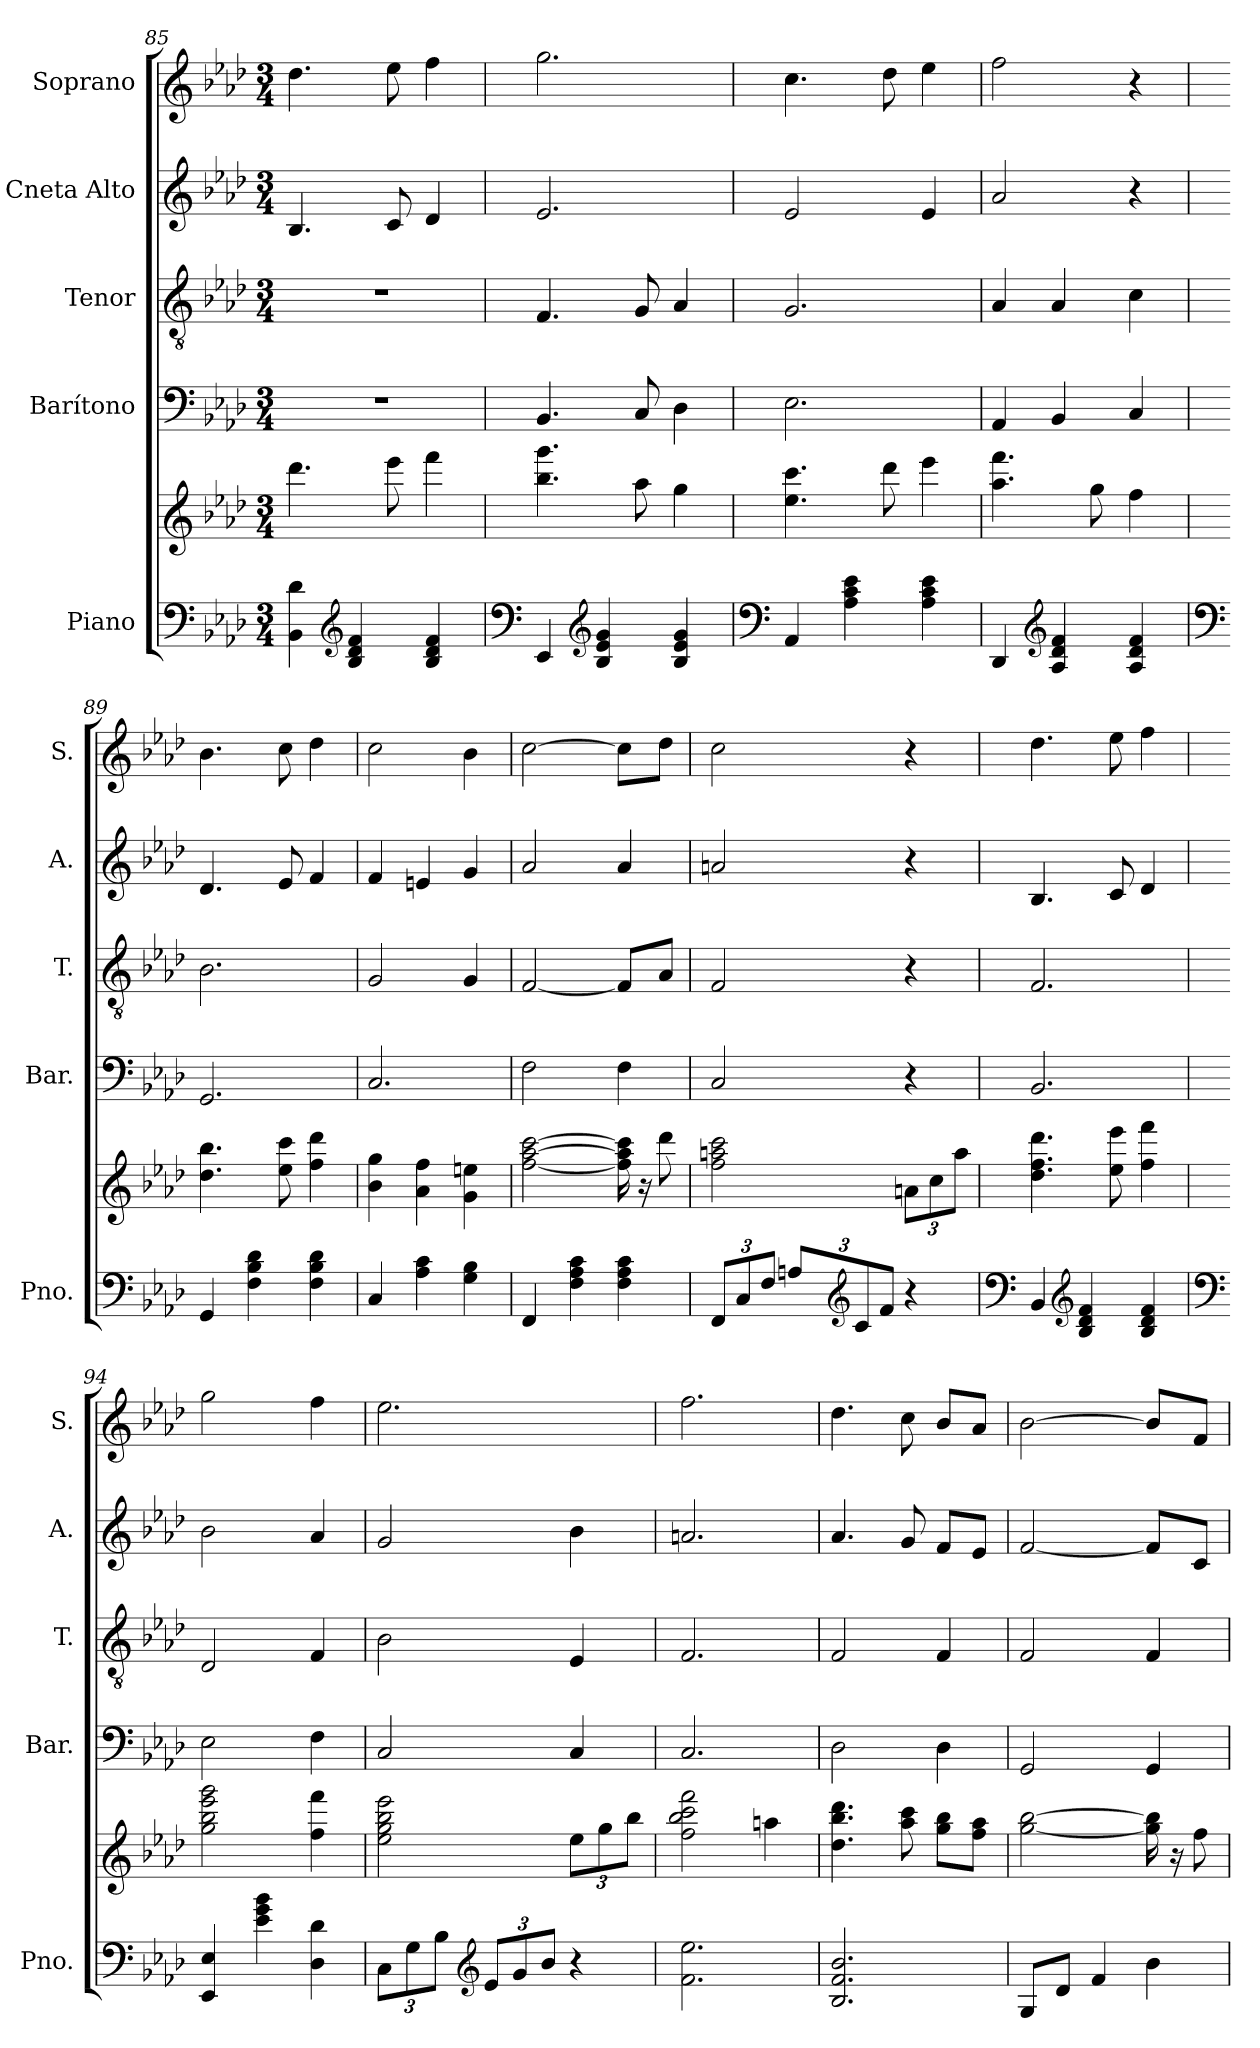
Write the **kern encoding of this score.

**kern	**kern	**kern	**kern	**kern	**kern
*part5	*part5	*part4	*part3	*part2	*part1
*staff6	*staff5	*staff4	*staff3	*staff2	*staff1
*I"Piano	*	*I"Barítono	*I"Tenor	*I"Cneta Alto	*I"Soprano
*I'Pno.	*	*I'Bar.	*I'T.	*I'A.	*I'S.
*clefF4	*clefG2	*clefF4	*clefGv2	*clefG2	*clefG2
*k[b-e-a-d-]	*k[b-e-a-d-]	*k[b-e-a-d-]	*k[b-e-a-d-]	*k[b-e-a-d-]	*k[b-e-a-d-]
*M3/4	*M3/4	*M3/4	*M3/4	*M3/4	*M3/4
=85	=85	=85	=85	=85	=85
4BB-\ 4d-\	4.ddd-\	2.r	2.r	4.B-/	4.dd-\
*clefG2	*	*	*	*	*
4B-/ 4d-/ 4f/	.	.	.	.	.
.	8eee-\	.	.	8c/	8ee-\
4B-/ 4d-/ 4f/	4fff\	.	.	4d-/	4ff\
=86	=86	=86	=86	=86	=86
*clefF4	*	*	*	*	*
4EE-/	4.bb-\ 4.ggg\	4.BB-/	4.F/	2.e-/	2.gg\
*clefG2	*	*	*	*	*
4B-/ 4e-/ 4g/	.	.	.	.	.
.	8aa-\	8C/	8G/	.	.
4B-/ 4e-/ 4g/	4gg\	4D-\	4A-/	.	.
=87	=87	=87	=87	=87	=87
*clefF4	*	*	*	*	*
4AA-/	4.ee-\ 4.ccc\	2.E-\	2.G/	2e-/	4.cc\
4A-\ 4c\ 4e-\	.	.	.	.	.
.	8ddd-\	.	.	.	8dd-\
4A-\ 4c\ 4e-\	4eee-\	.	.	4e-/	4ee-\
=88	=88	=88	=88	=88	=88
4DD-/	4.aa-\ 4.fff\	4AA-/	4A-/	2a-/	2ff\
*clefG2	*	*	*	*	*
4A-/ 4d-/ 4f/	.	4BB-/	4A-/	.	.
.	8gg\	.	.	.	.
4A-/ 4d-/ 4f/	4ff\	4C/	4c\	4r	4r
=89	=89	=89	=89	=89	=89
*clefF4	*	*	*	*	*
4GG/	4.dd-\ 4.bb-\	2.GG/	2.B-\	4.d-/	4.b-\
4F\ 4B-\ 4d-\	.	.	.	.	.
.	8ee-\ 8ccc\	.	.	8e-/	8cc\
4F\ 4B-\ 4d-\	4ff\ 4ddd-\	.	.	4f/	4dd-\
=90	=90	=90	=90	=90	=90
4C/	4b-\ 4gg\	2.C/	2G/	4f/	2cc\
4A-\ 4c\	4a-\ 4ff\	.	.	4en/	.
4G\ 4B-\	4g\ 4een\	.	4G/	4g/	4b-\
=91	=91	=91	=91	=91	=91
4FF/	[2ff\ [2aa-\ [2ccc\	2F\	[2F/	2a-/	[2cc\
4F\ 4A-\ 4c\	.	.	.	.	.
4F\ 4A-\ 4c\	16ff\] 16aa-\] 16ccc\]	4F\	8F/L]	4a-/	8cc\L]
.	16r	.	.	.	.
.	8ddd-\	.	8A-/J	.	8dd-\J
=92	=92	=92	=92	=92	=92
*Xbrackettup	*	*	*	*	*
12FF/L	2ff\ 2aan\ 2ccc\	2C/	2F/	2an/	2cc\
12C/	.	.	.	.	.
12F/J	.	.	.	.	.
12An/L	.	.	.	.	.
*clefG2	*	*	*	*	*
12c/	.	.	.	.	.
12f/J	.	.	.	.	.
*	*Xbrackettup	*	*	*	*
4r	12an\L	4r	4r	4r	4r
.	12cc\	.	.	.	.
.	12aa\J	.	.	.	.
=93	=93	=93	=93	=93	=93
*clefF4	*	*	*	*	*
4BB-/	4.dd-\ 4.ff\ 4.ddd-\	2.BB-/	2.F/	4.B-/	4.dd-\
*clefG2	*	*	*	*	*
4B-/ 4d-/ 4f/	.	.	.	.	.
.	8ee-\ 8eee-\	.	.	8c/	8ee-\
4B-/ 4d-/ 4f/	4ff\ 4fff\	.	.	4d-/	4ff\
=94	=94	=94	=94	=94	=94
*clefF4	*	*	*	*	*
4EE-/ 4E-/	2gg\ 2bb-\ 2eee-\ 2ggg\	2E-\	2D-/	2b-\	2gg\
4e-\ 4g\ 4b-\	.	.	.	.	.
4D-\ 4d-\	4ff\ 4fff\	4F\	4F/	4a-/	4ff\
=95	=95	=95	=95	=95	=95
12C\L	2ee-\ 2gg\ 2bb-\ 2eee-\	2C/	2B-\	2g/	2.ee-\
12G\	.	.	.	.	.
12B-\J	.	.	.	.	.
*clefG2	*	*	*	*	*
12e-/L	.	.	.	.	.
12g/	.	.	.	.	.
12b-/J	.	.	.	.	.
4r	12ee-\L	4C/	4E-/	4b-\	.
.	12gg\	.	.	.	.
.	12bb-\J	.	.	.	.
=96	=96	=96	=96	=96	=96
2.f\ 2.ee-\	2ff\ 2bb-\ 2ccc\ 2fff\	2.C/	2.F/	2.an/	2.ff\
.	4aan\	.	.	.	.
=97	=97	=97	=97	=97	=97
2.B-/ 2.f/ 2.b-/	4.dd-\ 4.bb-\ 4.ddd-\	2D-\	2F/	4.a-/	4.dd-\
.	8aa-\ 8ccc\	.	.	8g/	8cc\
.	8gg\ 8bb-\L	4D-\	4F/	8f/L	8b-/L
.	8ff\ 8aa-\J	.	.	8e-/J	8a-/J
=98	=98	=98	=98	=98	=98
8G/L	[2gg\ [2bb-\	2GG/	2F/	[2f/	[2b-\
8d-/J	.	.	.	.	.
4f/	.	.	.	.	.
4b-\	16gg\] 16bb-\]	4GG/	4F/	8f/L]	8b-/L]
.	16r	.	.	.	.
.	8ff\	.	.	8c/J	8f/J
=	=	=	=	=	=
*-	*-	*-	*-	*-	*-
